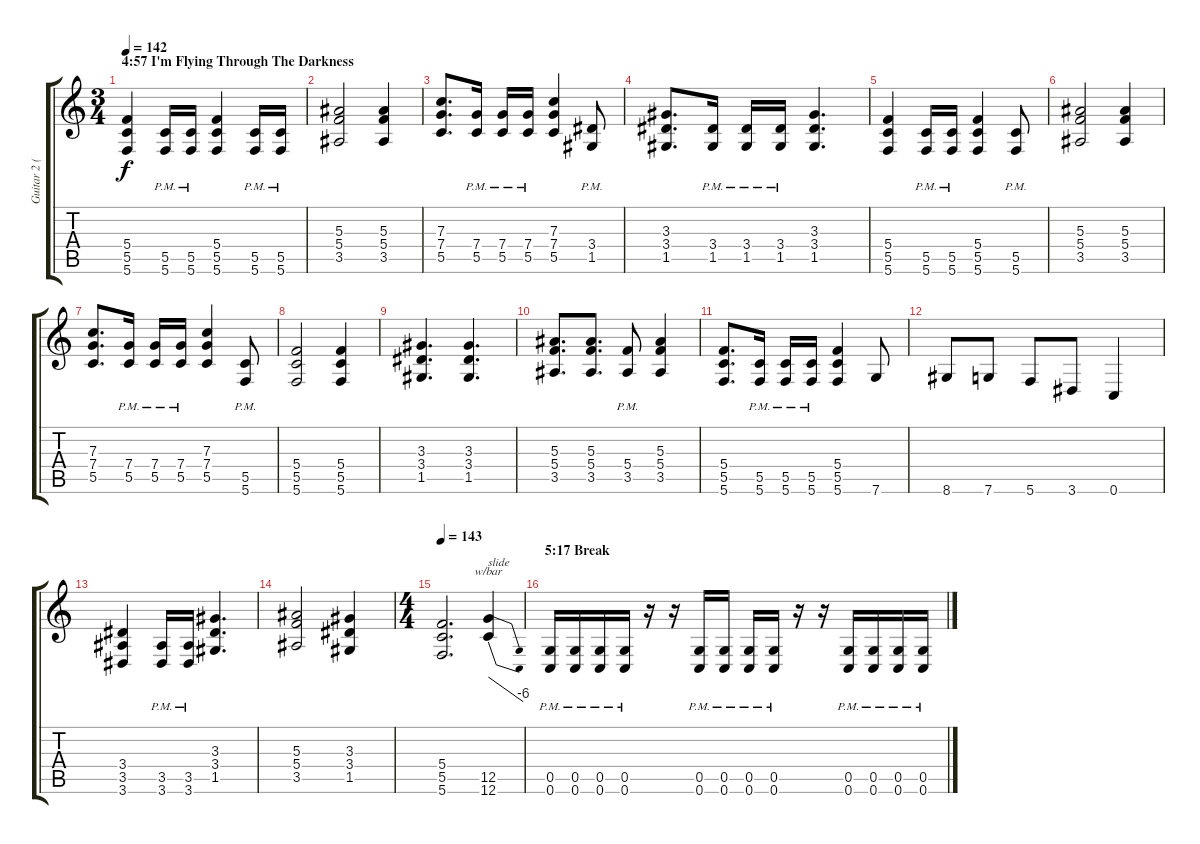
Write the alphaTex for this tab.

\track ("Guitar 2 (Jari)" "Guitar 2 (") {instrument distortionguitar}
\staff {score tabs}
\tuning (D4 A3 F3 C3 G2 C2) {hide}
\ts (3 4)
\section ("" "4:57 I'm Flying Through The Darkness")
\tempo 142
\clef g2
\ks c
(5.4 5.5 5.6).4{dy f} (5.5{pm} 5.6{pm}).16 (5.5{pm} 5.6{pm}).16 (5.4 5.5 5.6).4 (5.5{pm} 5.6{pm}).16 (5.5{pm} 5.6{pm}).16 |
(5.3 5.4 3.5).2 (5.3 5.4 3.5).4 |
(7.3 7.4 5.5).8{d} (7.4{pm} 5.5{pm}).16 (7.4{pm} 5.5{pm}).16 (7.4{pm} 5.5).16 (7.3 7.4 5.5).4 (3.4{pm} 1.5{pm}).8 |
(3.3 3.4 1.5).8{d} (3.4{pm} 1.5{pm}).16 (3.4{pm} 1.5{pm}).16 (3.4{pm} 1.5{pm}).16 (3.3 3.4 1.5).4{d} |
(5.4 5.5 5.6).4 (5.5{pm} 5.6{pm}).16 (5.5{pm} 5.6{pm}).16 (5.4 5.5 5.6).4 (5.5{pm} 5.6{pm}).8 |
(5.3 5.4 3.5).2 (5.3 5.4 3.5).4 |
(7.3 7.4 5.5).8{d} (7.4{pm} 5.5{pm}).16 (7.4{pm} 5.5{pm}).16 (7.4{pm} 5.5).16 (7.3 7.4 5.5).4 (5.5{pm} 5.6{pm}).8 |
(5.4 5.5 5.6).2 (5.4 5.5 5.6).4 |
(3.3 3.4 1.5).4{d} (3.3 3.4 1.5).4{d} |
(5.3 5.4 3.5).8{d} (5.3 5.4 3.5).8{d} (5.4{pm} 3.5{pm}).8 (5.3 5.4 3.5).4 |
(5.4 5.5 5.6).8{d} (5.5{pm} 5.6{pm}).16 (5.5{pm} 5.6{pm}).16 (5.5{pm} 5.6{pm}).16 (5.4 5.5 5.6).4 7.6.8 |
8.6.8 7.6.8 5.6.8 3.6.8 0.6.4 |
(3.4 3.5 3.6).4 (3.5{pm} 3.6{pm}).16 (3.5{pm} 3.6{pm}).16 (3.3 3.4 1.5).4{d} |
(5.3 5.4 3.5).2 (3.3 3.4 1.5).4 |
\ts (4 4)
\tempo 143
(5.4 5.5 5.6).2{d} (12.5 12.6).4{tbe (dive default 0 0 60 -24) txt "slide"} |
\section ("" "5:17 Break")
(0.5{pm} 0.6{pm}).16 (0.5{pm} 0.6{pm}).16 (0.5{pm} 0.6{pm}).16 (0.5{pm} 0.6{pm}).16 r.16 r.16 (0.5{pm} 0.6{pm}).16 (0.5{pm} 0.6{pm}).16 (0.5{pm} 0.6{pm}).16 (0.5{pm} 0.6{pm}).16 r.16 r.16 (0.5{pm} 0.6{pm}).16 (0.5{pm} 0.6{pm}).16 (0.5{pm} 0.6{pm}).16 (0.5{pm} 0.6{pm}).16
